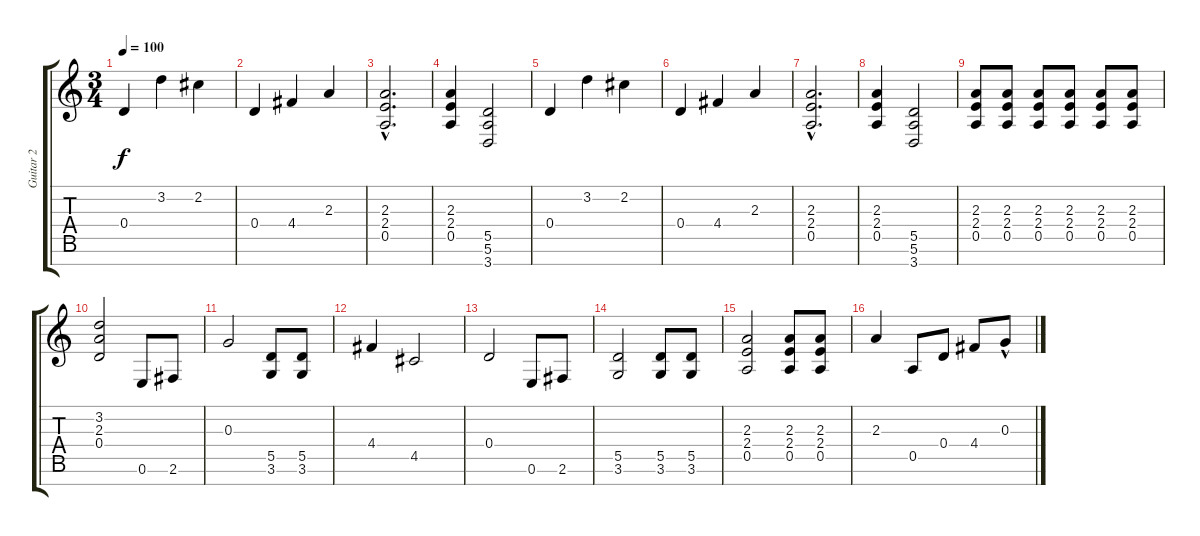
\track ("Guitar 2" "Guitar 2") {instrument distortionguitar}
\staff {score tabs}
\tuning (E4 B3 G3 D3 A2 E2 B1) {hide}
\ts (3 4)
\tempo 100
\clef g2
\ks c
0.4.4{dy f instrument distortionguitar} 3.2.4 2.2.4 |
0.4.4 4.4.4 2.3.4 |
(2.3{hac} 2.4{hac} 0.5{hac}).2{d} |
(2.3 2.4 0.5).4 (5.5 5.6 3.7).2 |
0.4.4 3.2.4 2.2.4 |
0.4.4 4.4.4 2.3.4 |
(2.3{hac} 2.4{hac} 0.5{hac}).2{d} |
(2.3 2.4 0.5).4 (5.5 5.6 3.7).2 |
(2.3 2.4 0.5).8 (2.3 2.4 0.5).8 (2.3 2.4 0.5).8 (2.3 2.4 0.5).8 (2.3 2.4 0.5).8 (2.3 2.4 0.5).8 |
(3.2 2.3 0.4).2 0.6.8 2.6.8 |
0.3.2 (5.5 3.6).8 (5.5 3.6).8 |
4.4.4 4.5.2 |
0.4.2 0.6.8 2.6.8 |
(5.5 3.6).2 (5.5 3.6).8 (5.5 3.6).8 |
(2.3 2.4 0.5).2 (2.3 2.4 0.5).8 (2.3 2.4 0.5).8 |
2.3.4 0.5.8 0.4.8 4.4.8 0.3{hac}.8
